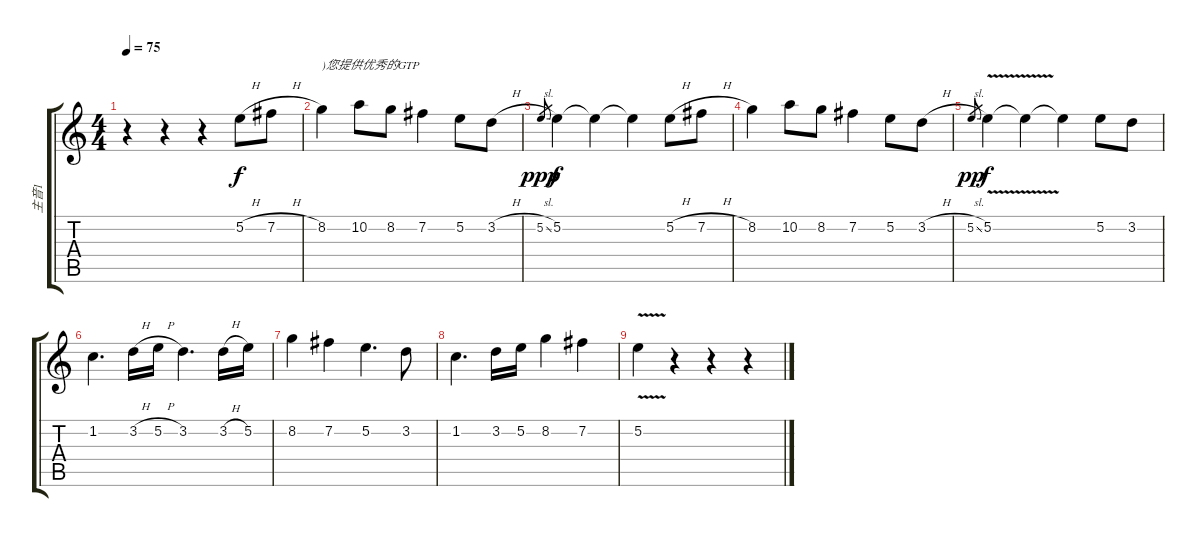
\track ("主音1" "主音1") {instrument acousticguitarnylon}
\staff {score tabs}
\tuning (E4 B3 G3 D3 A2 E2) {hide}
\ts (4 4)
\tempo 75
\clef g2
\ks c
r.4{dy f instrument acousticguitarnylon} r.4 r.4 5.2{h}.8 7.2{h}.8 |
8.2.4{txt ")您提供优秀的GTP"} 10.2.8 8.2.8 7.2.4 5.2.8 3.2{h}.8 |
5.2{sl}.8{gr dy ppp} 5.2.4{dy f} 5.2{t}.4 5.2{t}.4 5.2{h}.8 7.2{h}.8 |
8.2.4 10.2.8 8.2.8 7.2.4 5.2.8 3.2{h}.8 |
5.2{sl}.8{gr dy pp} 5.2{v}.4{dy f} 5.2{t}.4 5.2{t}.4 5.2.8 3.2.8 |
1.2.4{d} 3.2{h}.16 5.2{h}.16 3.2.4{d} 3.2{h}.16 5.2.16 |
8.2.4 7.2.4 5.2.4{d} 3.2.8 |
1.2.4{d} 3.2.16 5.2.16 8.2.4 7.2.4 |
5.2{v}.4 r.4 r.4 r.4
